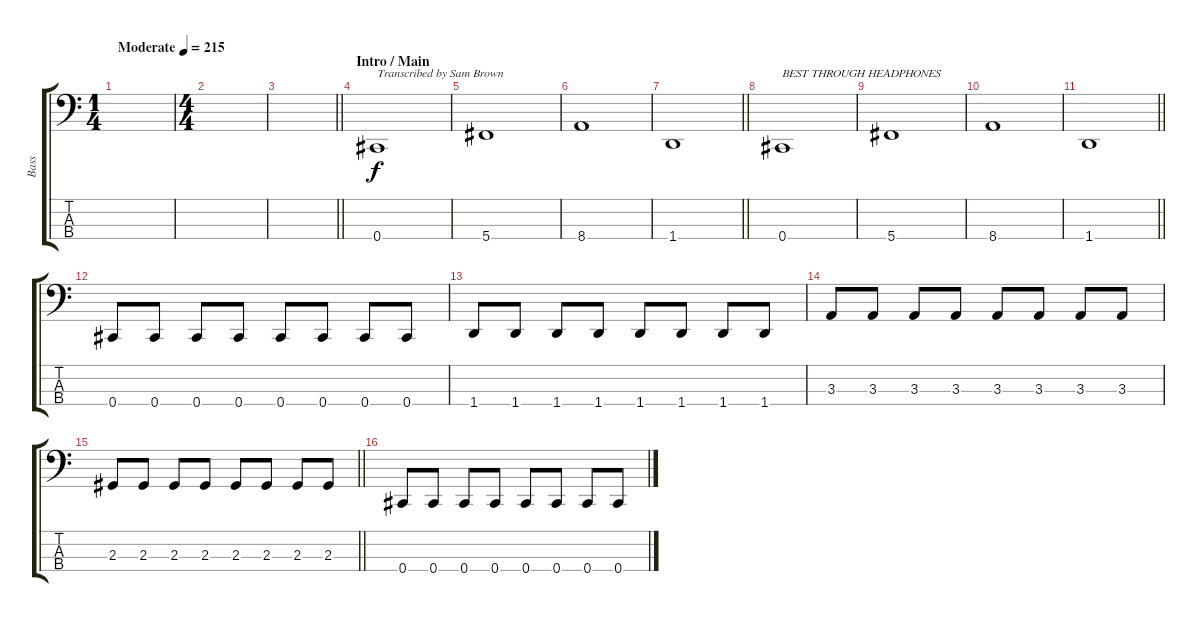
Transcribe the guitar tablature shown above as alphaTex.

\track ("Bass" "Bass") {instrument electricbassfinger}
\staff {score tabs}
\tuning (E2 B1 Gb1 Db1) {hide}
\ts (1 4)
\tempo (215 "Moderate")
\clef f4
\ks c
|
\ts (4 4)
|
\barLineRight lightlight
|
\section ("" "Intro / Main")
0.4.1{txt "Transcribed by Sam Brown"} |
5.4.1 |
8.4.1 |
\barLineRight lightlight
1.4.1 |
\section ("" "")
0.4.1{txt "BEST THROUGH HEADPHONES"} |
5.4.1 |
8.4.1 |
\barLineRight lightlight
1.4.1 |
\section ("" "")
0.4.8 0.4.8 0.4.8 0.4.8 0.4.8 0.4.8 0.4.8 0.4.8 |
1.4.8 1.4.8 1.4.8 1.4.8 1.4.8 1.4.8 1.4.8 1.4.8 |
3.3.8 3.3.8 3.3.8 3.3.8 3.3.8 3.3.8 3.3.8 3.3.8 |
\barLineRight lightlight
2.3.8 2.3.8 2.3.8 2.3.8 2.3.8 2.3.8 2.3.8 2.3.8 |
\section ("" "")
0.4.8 0.4.8 0.4.8 0.4.8 0.4.8 0.4.8 0.4.8 0.4.8
